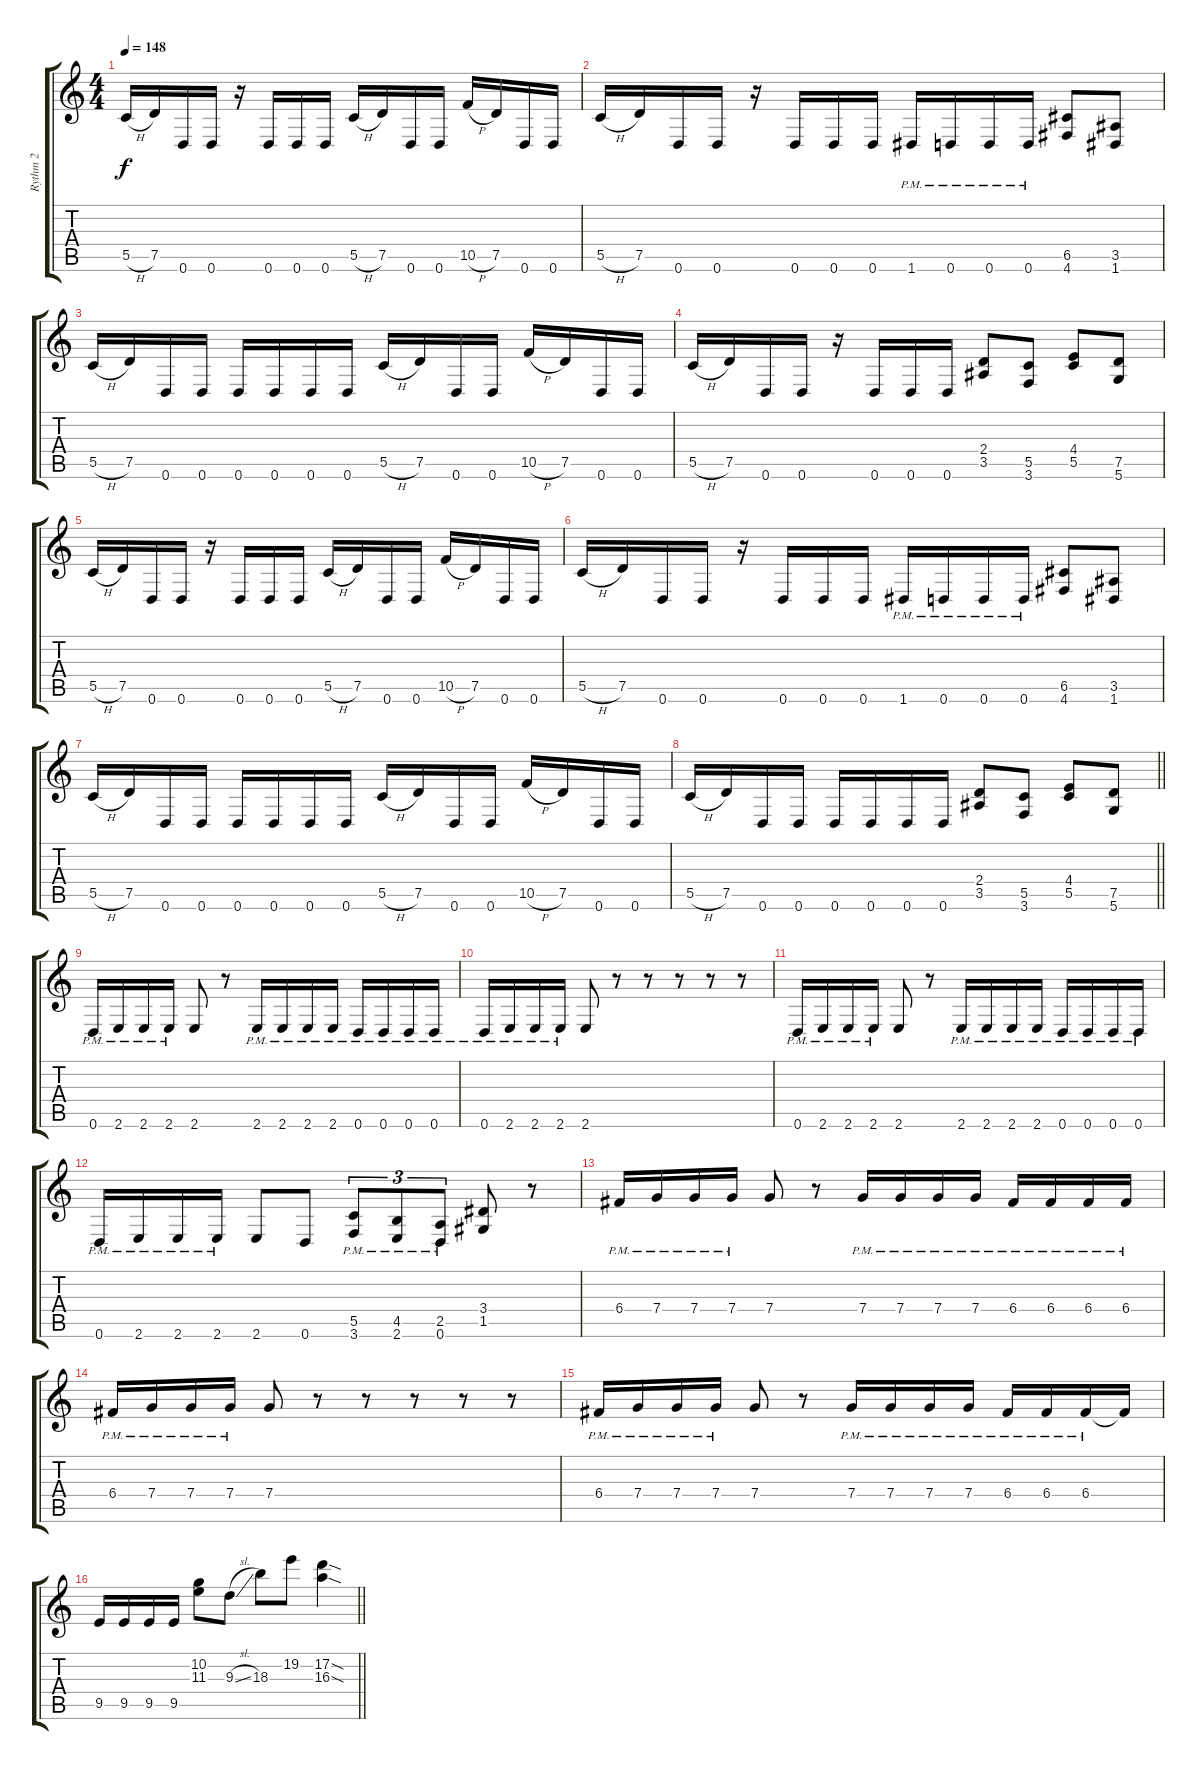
\track ("Rythm 2" "Rythm 2") {instrument distortionguitar}
\staff {score tabs}
\tuning (D4 A3 F3 C3 G2 D2) {hide}
\ts (4 4)
\section ("" "")
\tempo 148
\clef g2
\ks c
5.5{h}.16{dy f} 7.5.16 0.6.16 0.6.16 r.16 0.6.16 0.6.16 0.6.16 5.5{h}.16 7.5.16 0.6.16 0.6.16 10.5{h}.16 7.5.16 0.6.16 0.6.16 |
5.5{h}.16 7.5.16 0.6.16 0.6.16 r.16 0.6.16 0.6.16 0.6.16 1.6{pm}.16 0.6{pm}.16 0.6{pm}.16 0.6{pm}.16 (6.5 4.6).8 (3.5 1.6).8 |
5.5{h}.16 7.5.16 0.6.16 0.6.16 0.6.16 0.6.16 0.6.16 0.6.16 5.5{h}.16 7.5.16 0.6.16 0.6.16 10.5{h}.16 7.5.16 0.6.16 0.6.16 |
5.5{h}.16 7.5.16 0.6.16 0.6.16 r.16 0.6.16 0.6.16 0.6.16 (2.4 3.5).8 (5.5 3.6).8 (4.4 5.5).8 (7.5 5.6).8 |
5.5{h}.16 7.5.16 0.6.16 0.6.16 r.16 0.6.16 0.6.16 0.6.16 5.5{h}.16 7.5.16 0.6.16 0.6.16 10.5{h}.16 7.5.16 0.6.16 0.6.16 |
5.5{h}.16 7.5.16 0.6.16 0.6.16 r.16 0.6.16 0.6.16 0.6.16 1.6{pm}.16 0.6{pm}.16 0.6{pm}.16 0.6{pm}.16 (6.5 4.6).8 (3.5 1.6).8 |
5.5{h}.16 7.5.16 0.6.16 0.6.16 0.6.16 0.6.16 0.6.16 0.6.16 5.5{h}.16 7.5.16 0.6.16 0.6.16 10.5{h}.16 7.5.16 0.6.16 0.6.16 |
\barLineRight lightlight
5.5{h}.16 7.5.16 0.6.16 0.6.16 0.6.16 0.6.16 0.6.16 0.6.16 (2.4 3.5).8 (5.5 3.6).8 (4.4 5.5).8 (7.5 5.6).8 |
\section ("" "")
0.6{pm}.16 2.6{pm}.16 2.6{pm}.16 2.6{pm}.16 2.6.8 r.8 2.6{pm}.16 2.6{pm}.16 2.6{pm}.16 2.6{pm}.16 0.6{pm}.16 0.6{pm}.16 0.6{pm}.16 0.6{pm}.16 |
0.6{pm}.16 2.6{pm}.16 2.6{pm}.16 2.6{pm}.16 2.6.8 r.8 r.8 r.8 r.8 r.8 |
0.6{pm}.16 2.6{pm}.16 2.6{pm}.16 2.6{pm}.16 2.6.8 r.8 2.6{pm}.16 2.6{pm}.16 2.6{pm}.16 2.6{pm}.16 0.6{pm}.16 0.6{pm}.16 0.6{pm}.16 0.6{pm}.16 |
0.6{pm}.16 2.6{pm}.16 2.6{pm}.16 2.6{pm}.16 2.6.8 0.6.8 (5.5{pm} 3.6{pm}).8{tu (3 2)} (4.5{pm} 2.6{pm}).8{tu (3 2)} (2.5{pm} 0.6{pm}).8{tu (3 2)} (3.4 1.5).8 r.8 |
6.4{pm}.16 7.4{pm}.16 7.4{pm}.16 7.4{pm}.16 7.4.8 r.8 7.4{pm}.16 7.4{pm}.16 7.4{pm}.16 7.4{pm}.16 6.4{pm}.16 6.4{pm}.16 6.4{pm}.16 6.4{pm}.16 |
6.4{pm}.16 7.4{pm}.16 7.4{pm}.16 7.4{pm}.16 7.4.8 r.8 r.8 r.8 r.8 r.8 |
6.4{pm}.16 7.4{pm}.16 7.4{pm}.16 7.4{pm}.16 7.4.8 r.8 7.4{pm}.16 7.4{pm}.16 7.4{pm}.16 7.4{pm}.16 6.4{pm}.16 6.4{pm}.16 6.4{pm}.16 6.4{t}.16 |
\barLineRight lightlight
9.5.16 9.5.16 9.5.16 9.5.16 (10.2 11.3).8 9.3{sl}.8 18.3.8 19.2.8 (17.2{sod} 16.3{sod}).4
